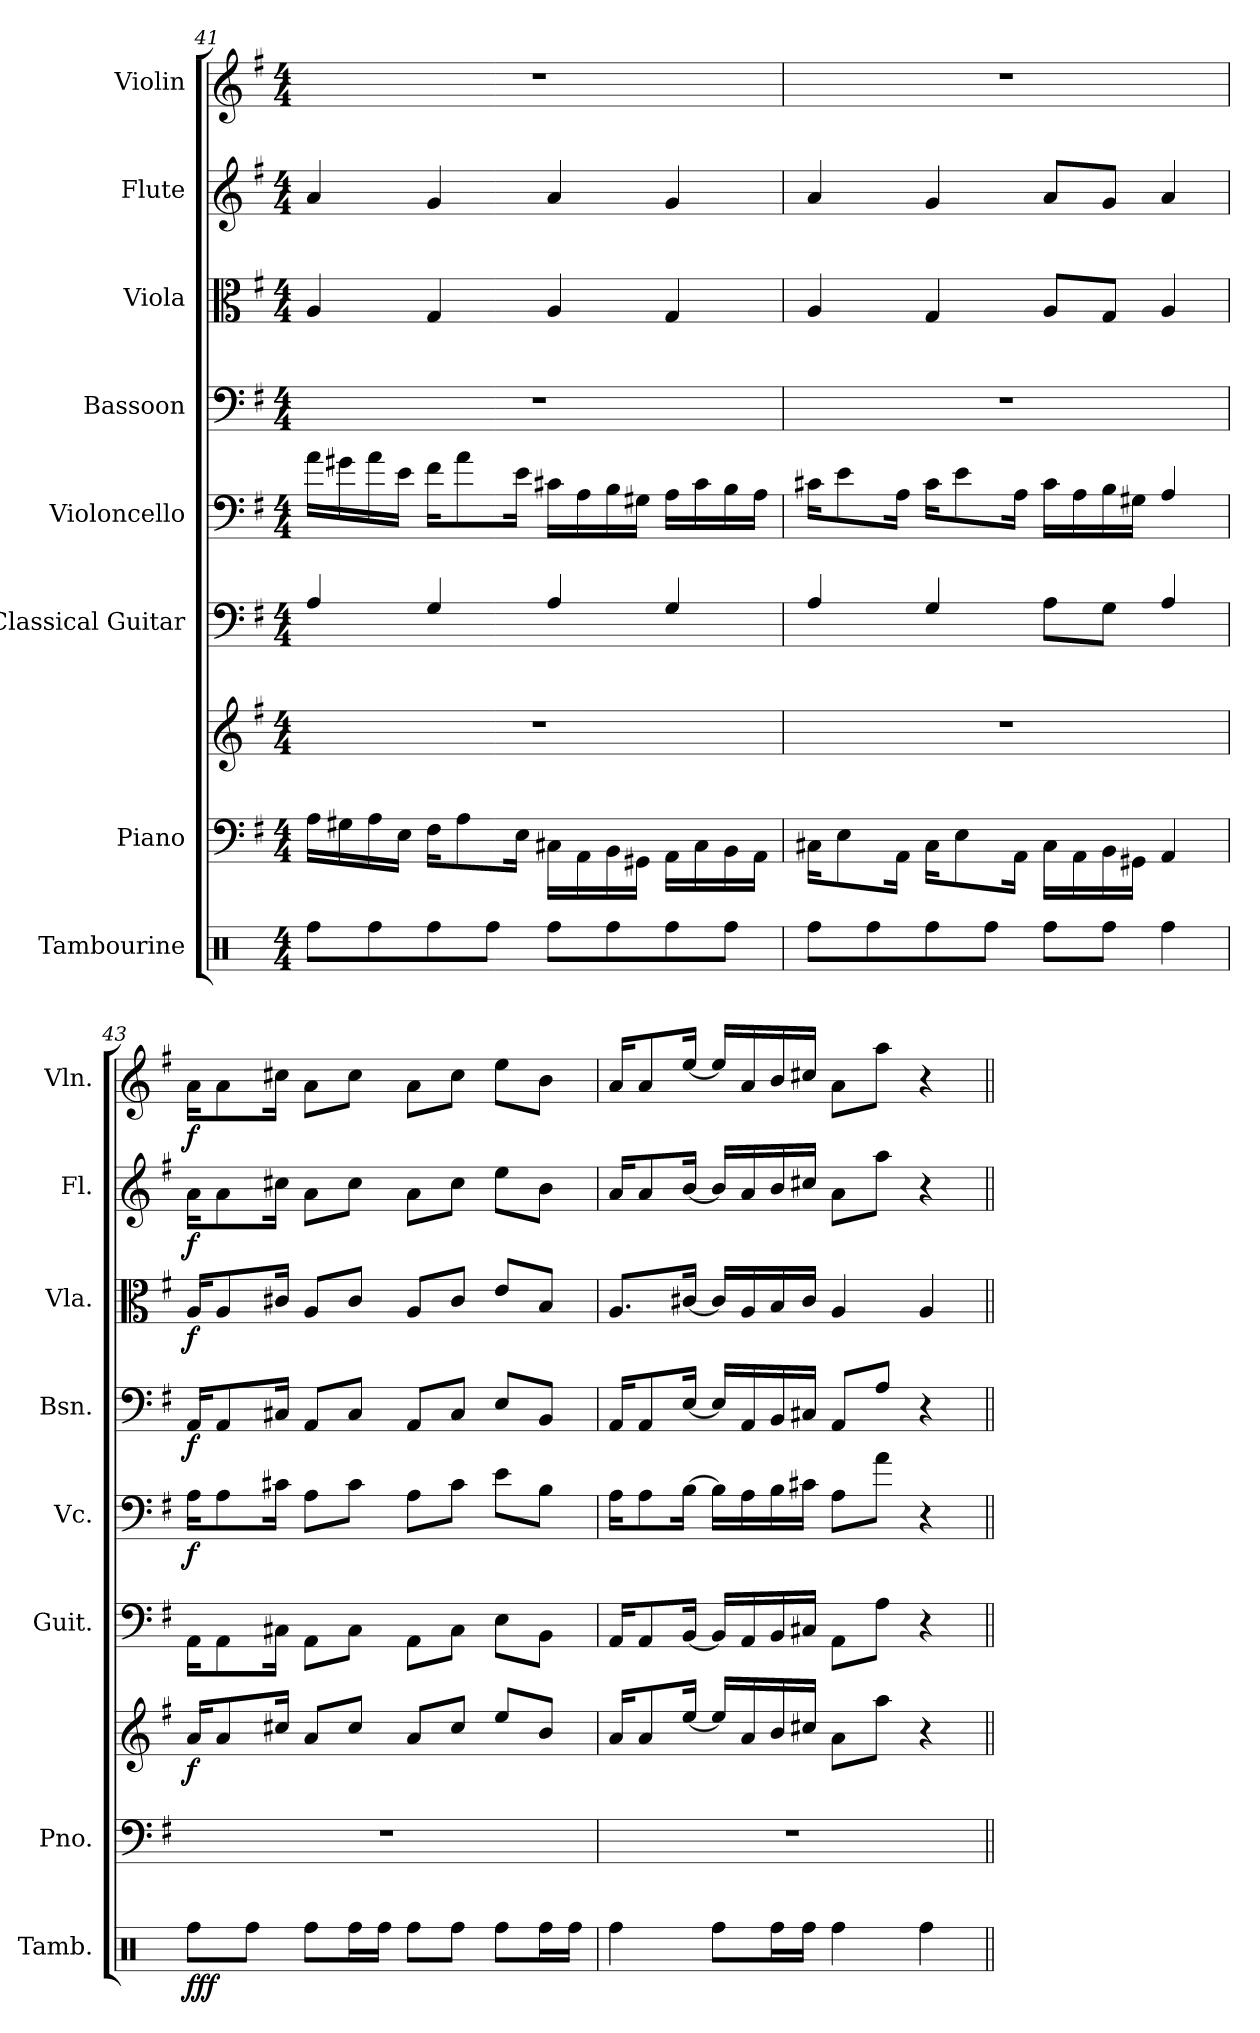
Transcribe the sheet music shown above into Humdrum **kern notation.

**kern	**dynam	**kern	**kern	**dynam	**kern	**kern	**dynam	**kern	**dynam	**kern	**dynam	**kern	**dynam	**kern	**dynam
*part8	*part8	*part7	*part7	*part7	*part6	*part5	*part5	*part4	*part4	*part3	*part3	*part2	*part2	*part1	*part1
*staff9	*staff9	*staff8	*staff7	*staff7/8	*staff6	*staff5	*staff5	*staff4	*staff4	*staff3	*staff3	*staff2	*staff2	*staff1	*staff1
*I"Tambourine	*	*I"Piano	*	*	*I"Classical Guitar	*I"Violoncello	*	*I"Bassoon	*	*I"Viola	*	*I"Flute	*	*I"Violin	*
*I'Tamb.	*	*I'Pno.	*	*	*I'Guit.	*I'Vc.	*	*I'Bsn.	*	*I'Vla.	*	*I'Fl.	*	*I'Vln.	*
*clefX	*	*clefF4	*clefG2	*	*clefF4	*clefF4	*	*clefF4	*	*clefC3	*	*clefG2	*	*clefG2	*
*k[]	*	*k[f#]	*k[f#]	*	*k[f#]	*k[f#]	*	*k[f#]	*	*k[f#]	*	*k[f#]	*	*k[f#]	*
*M4/4	*	*M4/4	*M4/4	*	*M4/4	*M4/4	*	*M4/4	*	*M4/4	*	*M4/4	*	*M4/4	*
=41	=41	=41	=41	=41	=41	=41	=41	=41	=41	=41	=41	=41	=41	=41	=41
8Rff\L	.	16A\LL	1r	.	4A/	16a\LL	.	1r	.	4A/	.	4a/	.	1r	.
.	.	16G#X\	.	.	.	16g#X\	.	.	.	.	.	.	.	.	.
8Rff\	.	16A\	.	.	.	16a\	.	.	.	.	.	.	.	.	.
.	.	16E\JJ	.	.	.	16e\JJ	.	.	.	.	.	.	.	.	.
8Rff\	.	16F#\KL	.	.	4G/	16f#\KL	.	.	.	4G/	.	4g/	.	.	.
.	.	8A\	.	.	.	8a\	.	.	.	.	.	.	.	.	.
8Rff\J	.	.	.	.	.	.	.	.	.	.	.	.	.	.	.
.	.	16E\Jk	.	.	.	16e\Jk	.	.	.	.	.	.	.	.	.
8Rff\L	.	16C#X\LL	.	.	4A/	16c#X\LL	.	.	.	4A/	.	4a/	.	.	.
.	.	16AA\	.	.	.	16A\	.	.	.	.	.	.	.	.	.
8Rff\	.	16BB\	.	.	.	16B\	.	.	.	.	.	.	.	.	.
.	.	16GG#X\JJ	.	.	.	16G#X\JJ	.	.	.	.	.	.	.	.	.
8Rff\	.	16AA\LL	.	.	4G/	16A\LL	.	.	.	4G/	.	4g/	.	.	.
.	.	16C#\	.	.	.	16c#\	.	.	.	.	.	.	.	.	.
8Rff\J	.	16BB\	.	.	.	16B\	.	.	.	.	.	.	.	.	.
.	.	16AA\JJ	.	.	.	16A\JJ	.	.	.	.	.	.	.	.	.
=42	=42	=42	=42	=42	=42	=42	=42	=42	=42	=42	=42	=42	=42	=42	=42
8Rff\L	.	16C#X\KL	1r	.	4A/	16c#X\KL	.	1r	.	4A/	.	4a/	.	1r	.
.	.	8E\	.	.	.	8e\	.	.	.	.	.	.	.	.	.
8Rff\	.	.	.	.	.	.	.	.	.	.	.	.	.	.	.
.	.	16AA\Jk	.	.	.	16A\Jk	.	.	.	.	.	.	.	.	.
8Rff\	.	16C#\KL	.	.	4G/	16c#\KL	.	.	.	4G/	.	4g/	.	.	.
.	.	8E\	.	.	.	8e\	.	.	.	.	.	.	.	.	.
8Rff\J	.	.	.	.	.	.	.	.	.	.	.	.	.	.	.
.	.	16AA\Jk	.	.	.	16A\Jk	.	.	.	.	.	.	.	.	.
8Rff\L	.	16C#\LL	.	.	8A\L	16c#\LL	.	.	.	8A/L	.	8a/L	.	.	.
.	.	16AA\	.	.	.	16A\	.	.	.	.	.	.	.	.	.
8Rff\J	.	16BB\	.	.	8G\J	16B\	.	.	.	8G/J	.	8g/J	.	.	.
.	.	16GG#X\JJ	.	.	.	16G#X\JJ	.	.	.	.	.	.	.	.	.
4Rff\	.	4AA/	.	.	4A/	4A/	.	.	.	4A/	.	4a/	.	.	.
!!LO:PB:g=z
=43	=43	=43	=43	=43	=43	=43	=43	=43	=43	=43	=43	=43	=43	=43	=43
!	!LO:DY:b	!	!	!	!	!	!	!	!	!	!	!	!	!	!
!	!LO:DY:n=1:b	!	!	!	!	!	!	!	!	!	!	!	!	!	!
!	!LO:DY:n=2:b	!	!	!LO:DY:b	!	!	!LO:DY:b	!	!LO:DY:b	!	!LO:DY:b	!	!LO:DY:b	!	!LO:DY:b
8Rff\L	f f f	1r	16a/KL	f	16AA\KL	16A\KL	f	16AA/KL	f	16A/KL	f	16a\KL	f	16a\KL	f
.	.	.	8a/	.	8AA\	8A\	.	8AA/	.	8A/	.	8a\	.	8a\	.
8Rff\J	.	.	.	.	.	.	.	.	.	.	.	.	.	.	.
.	.	.	16cc#X/Jk	.	16C#X\Jk	16c#X\Jk	.	16C#X/Jk	.	16c#X/Jk	.	16cc#X\Jk	.	16cc#X\Jk	.
8Rff\L	.	.	8a/L	.	8AA\L	8A\L	.	8AA/L	.	8A/L	.	8a\L	.	8a\L	.
16Rff\L	.	.	8cc#/J	.	8C#\J	8c#\J	.	8C#/J	.	8c#/J	.	8cc#\J	.	8cc#\J	.
16Rff\JJ	.	.	.	.	.	.	.	.	.	.	.	.	.	.	.
8Rff\L	.	.	8a/L	.	8AA\L	8A\L	.	8AA/L	.	8A/L	.	8a\L	.	8a\L	.
8Rff\J	.	.	8cc#/J	.	8C#\J	8c#\J	.	8C#/J	.	8c#/J	.	8cc#\J	.	8cc#\J	.
8Rff\L	.	.	8ee/L	.	8E\L	8e\L	.	8E/L	.	8e/L	.	8ee\L	.	8ee\L	.
16Rff\L	.	.	8b/J	.	8BB\J	8B\J	.	8BB/J	.	8B/J	.	8b\J	.	8b\J	.
16Rff\JJ	.	.	.	.	.	.	.	.	.	.	.	.	.	.	.
=44	=44	=44	=44	=44	=44	=44	=44	=44	=44	=44	=44	=44	=44	=44	=44
4Rff\	.	1r	16a/KL	.	16AA/KL	16A\KL	.	16AA/KL	.	8.A/L	.	16a/KL	.	16a/KL	.
.	.	.	8a/	.	8AA/	8A\	.	8AA/	.	.	.	8a/	.	8a/	.
.	.	.	[16ee/Jk	.	[16BB/Jk	[16B\Jk	.	[16E/Jk	.	[16c#X/Jk	.	[16b/Jk	.	[16ee/Jk	.
8Rff\L	.	.	16ee/LL]	.	16BB/LL]	16B\LL]	.	16E/LL]	.	16c#/LL]	.	16b/LL]	.	16ee/LL]	.
.	.	.	16a/	.	16AA/	16A\	.	16AA/	.	16A/	.	16a/	.	16a/	.
16Rff\L	.	.	16b/	.	16BB/	16B\	.	16BB/	.	16B/	.	16b/	.	16b/	.
16Rff\JJ	.	.	16cc#X/JJ	.	16C#X/JJ	16c#X\JJ	.	16C#X/JJ	.	16c#/JJ	.	16cc#X/JJ	.	16cc#X/JJ	.
4Rff\	.	.	8a\L	.	8AA\L	8A\L	.	8AA/L	.	4A/	.	8a\L	.	8a\L	.
.	.	.	8aa\J	.	8A\J	8a\J	.	8A/J	.	.	.	8aa\J	.	8aa\J	.
4Rff\	.	.	4r	.	4r	4r	.	4r	.	4A/	.	4r	.	4r	.
=||	=||	=||	=||	=||	=||	=||	=||	=||	=||	=||	=||	=||	=||	=||	=||
*-	*-	*-	*-	*-	*-	*-	*-	*-	*-	*-	*-	*-	*-	*-	*-
